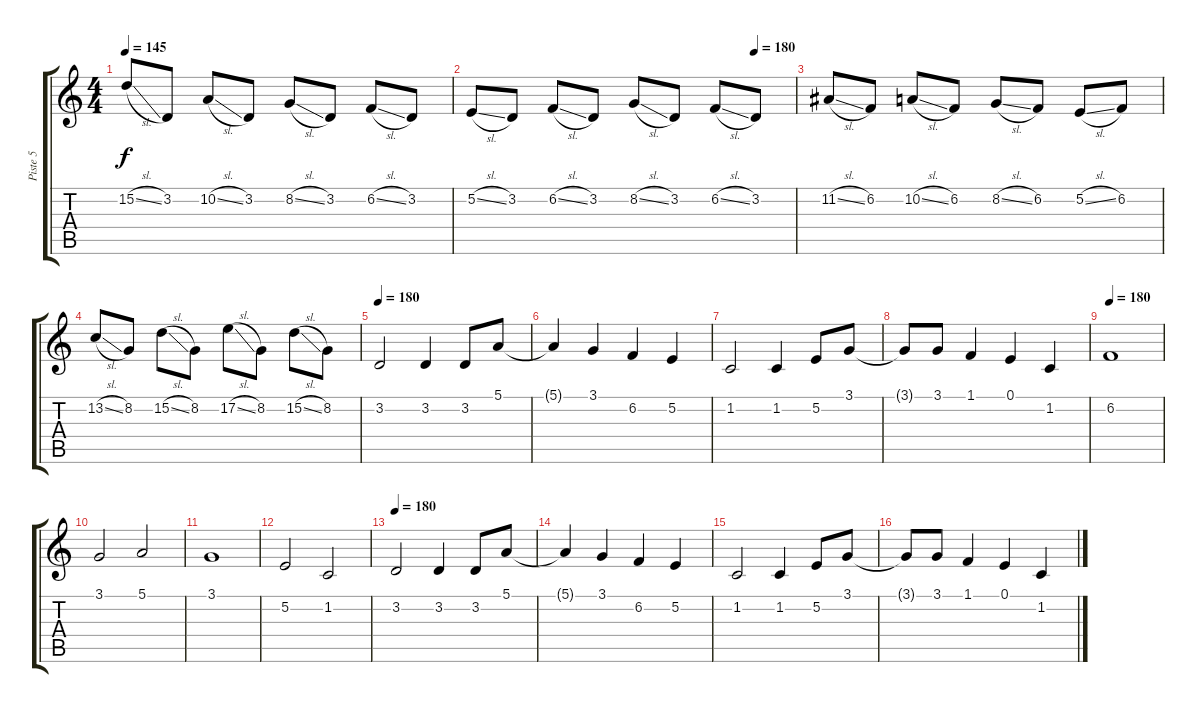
\track ("Piste 5" "Piste 5") {instrument lead2sawtooth}
\staff {score tabs}
\tuning (E4 B3 G3 D3 A2 D2) {hide}
\ts (4 4)
\tempo 145
\clef g2
\ks c
15.2{sl}.8{dy f} 3.2.8 10.2{sl}.8 3.2.8 8.2{sl}.8 3.2.8 6.2{sl}.8 3.2.8 |
\tempo (180 0.875)
5.2{sl}.8 3.2.8 6.2{sl}.8 3.2.8 8.2{sl}.8 3.2.8 6.2{sl}.8 3.2.8 |
11.2{sl}.8 6.2.8 10.2{sl}.8 6.2.8 8.2{sl}.8 6.2.8 5.2{sl}.8 6.2.8 |
13.2{sl}.8 8.2.8 15.2{sl}.8 8.2.8 17.2{sl}.8 8.2.8 15.2{sl}.8 8.2.8 |
\tempo 180
3.2.2 3.2.4 3.2.8 5.1.8 |
5.1{t}.4 3.1.4 6.2.4 5.2.4 |
1.2.2 1.2.4 5.2.8 3.1.8 |
3.1{t}.8 3.1.8 1.1.4 0.1.4 1.2.4 |
\tempo 180
6.2.1 |
3.1.2 5.1.2 |
3.1.1 |
5.2.2 1.2.2 |
\tempo 180
3.2.2 3.2.4 3.2.8 5.1.8 |
5.1{t}.4 3.1.4 6.2.4 5.2.4 |
1.2.2 1.2.4 5.2.8 3.1.8 |
3.1{t}.8 3.1.8 1.1.4 0.1.4 1.2.4
